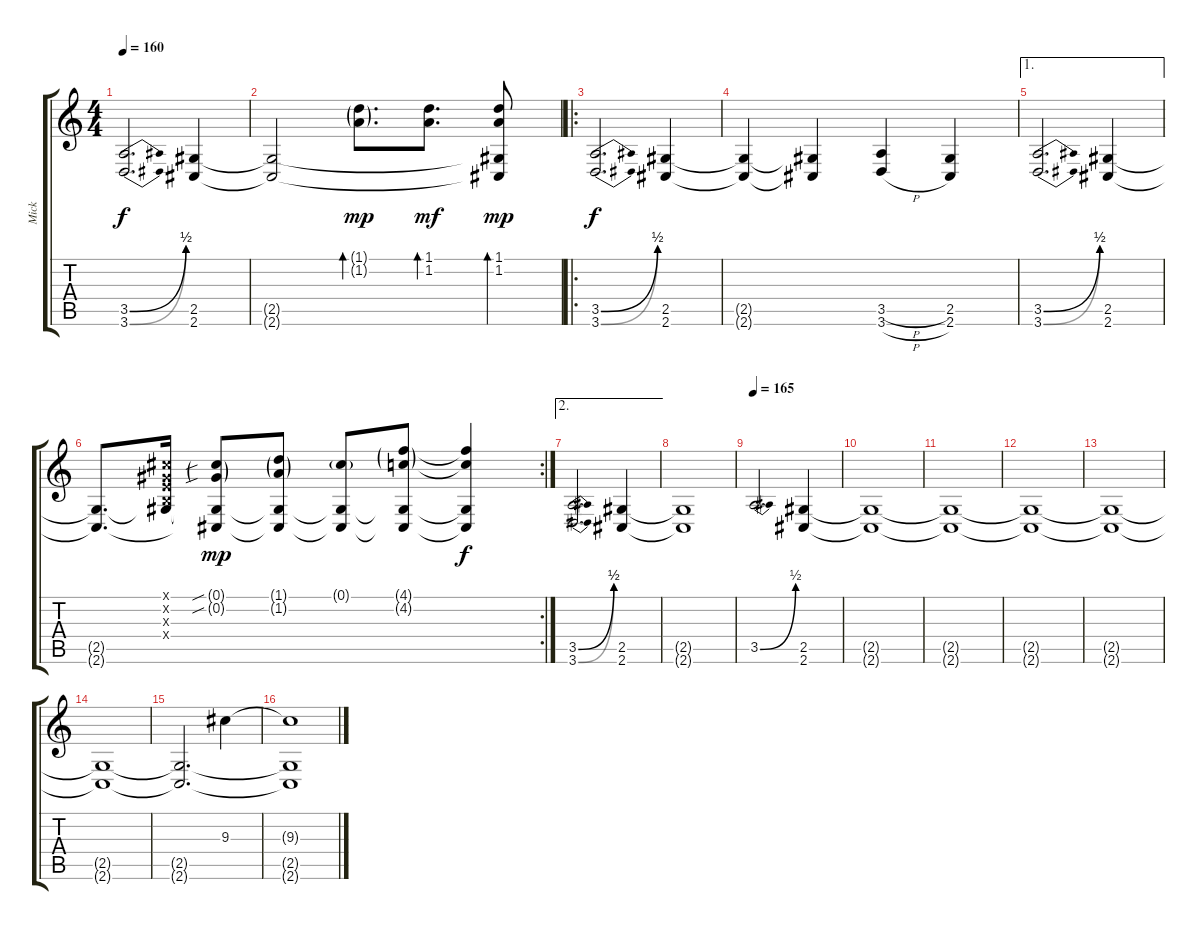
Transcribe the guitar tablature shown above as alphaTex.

\track ("Mick" "Mick") {instrument distortionguitar}
\staff {score tabs}
\tuning (Db4 Ab3 E3 B2 Gb2 B1) {hide}
\ts (4 4)
\tempo 160
\clef g2
\ks c
(3.5{be (bend 0 0 60 2)} 3.6{be (bend 0 0 60 2)}).2{d dy f} (2.5 2.6).4 |
(2.5{t} 2.6{t}).2 (1.1{g} 1.2{g}).8{d bd 120 dy mp} (1.1 1.2).8{d bd 120 dy mf} (1.1 1.2 2.5{t} 2.6{t}).8{bd 120 dy mp} |
\ro
(3.5{be (bend 0 0 60 2)} 3.6{be (bend 0 0 60 2)}).2{d dy f} (2.5 2.6).4 |
(2.5{t} 2.6{t}).4 (2.5{t} 2.6{t}).4 (3.5{h} 3.6{h}).4 (2.5 2.6).4 |
\ae 1
(3.5{be (bend 0 0 60 2)} 3.6{be (bend 0 0 60 2)}).2{d} (2.5 2.6).4 |
\rc 2
(2.5{t} 2.6{t}).8{d} (0.1{x} 0.2{x} 0.3{x} 0.4{x} 2.5{t}).16 (0.1{sib g} 0.2{sib g} 2.5{t} 2.6{t}).8{dy mp} (1.1{g} 1.2{g} 2.5{t} 2.6{t}).8 (0.1{g} 2.5{t} 2.6{t}).8 (4.1{g} 4.2{g} 2.5{t} 2.6{t}).8 (4.1{t} 4.2{t} 2.5{t} 2.6{t}).4{dy f} |
\ae 2
(3.5{be (bend 0 0 60 2)} 3.6{be (bend 0 0 60 2)}).2{d} (2.5 2.6).4 |
(2.5{t} 2.6{t}).1 |
\tempo 165
3.5{be (bend 0 0 60 2)}.2{d} (2.5 2.6).4 |
(2.5{t} 2.6{t}).1 |
(2.5{t} 2.6{t}).1 |
(2.5{t} 2.6{t}).1 |
(2.5{t} 2.6{t}).1 |
(2.5{t} 2.6{t}).1 |
(2.5{t} 2.6{t}).2{d} 9.3.4 |
(9.3{t} 2.5{t} 2.6{t}).1
